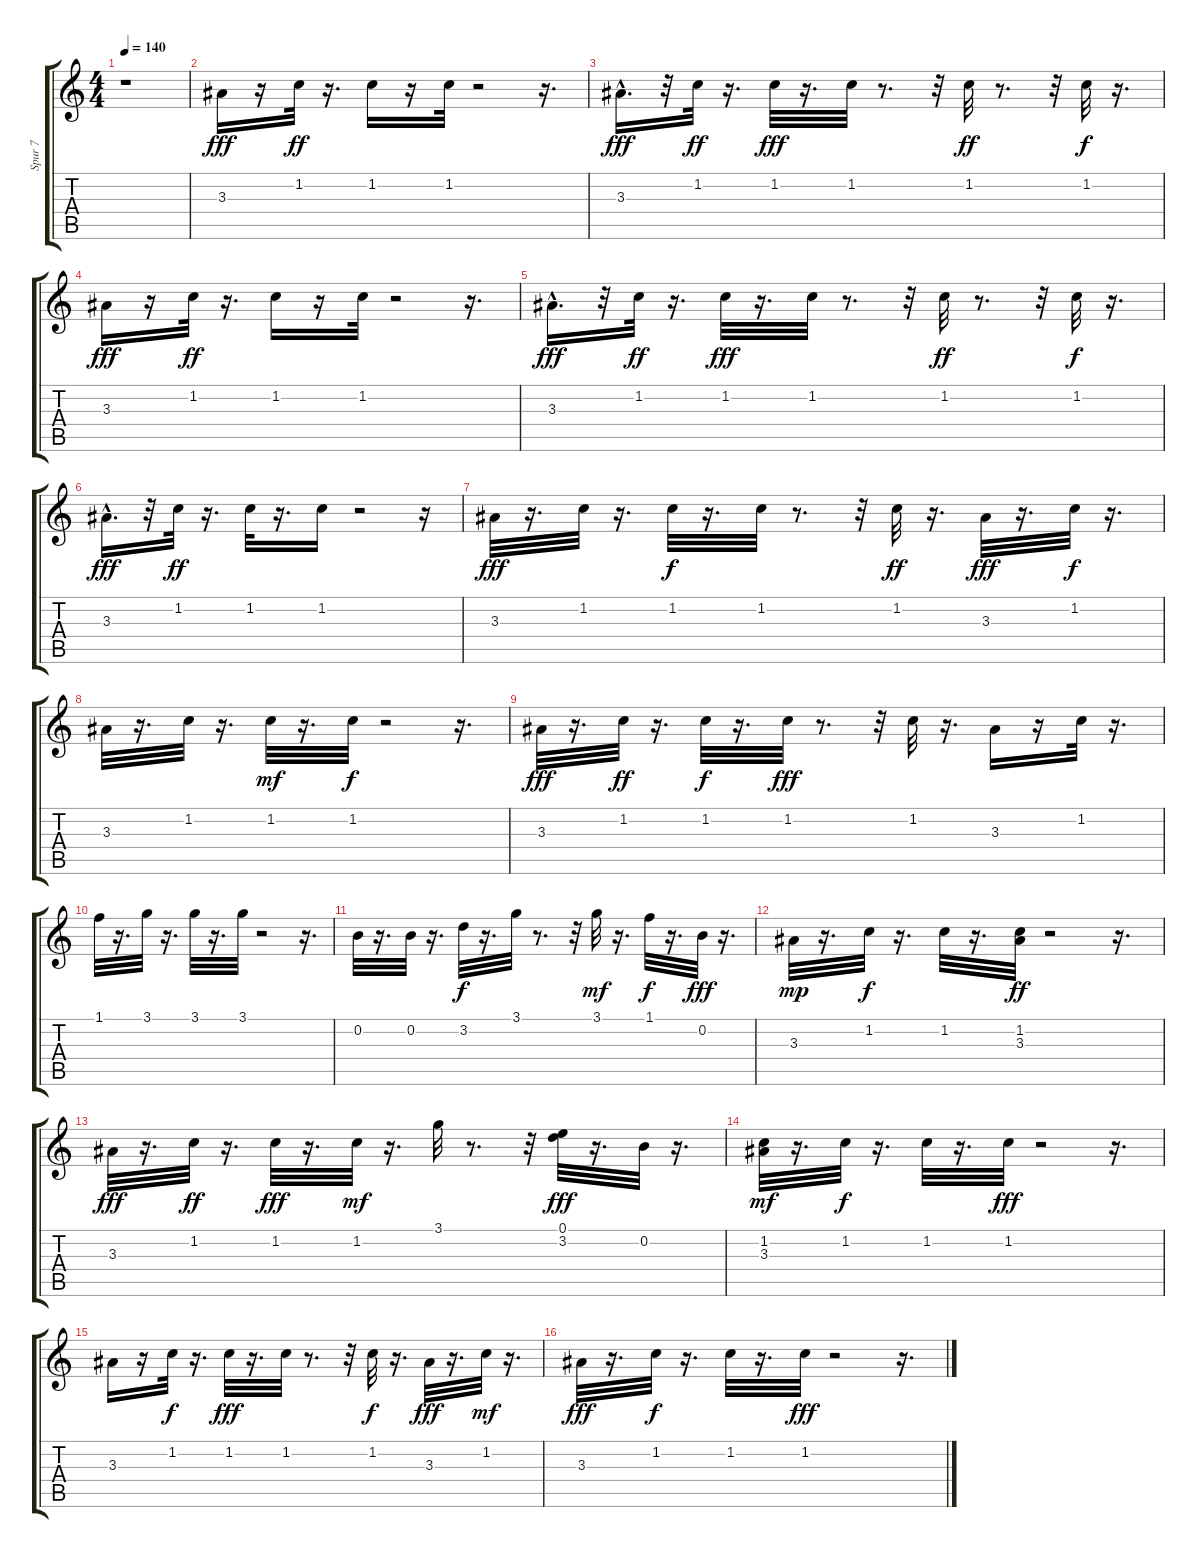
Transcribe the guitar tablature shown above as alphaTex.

\track ("Spur 7" "Spur 7") {instrument electricguitarmuted}
\staff {score tabs}
\tuning (E4 B3 G3 D3 A2 E2) {hide}
\ts (4 4)
\tempo 140
\clef g2
\ks c
r.1{dy fff instrument electricguitarmuted} |
3.3.16 r.16 1.2.32{dy ff} r.16{d} 1.2.16 r.16 1.2.32 r.2 r.16{d} |
3.3{hac}.16{d dy fff} r.32 1.2.32{dy ff} r.16{d} 1.2.32{dy fff} r.16{d} 1.2.32 r.8{d} r.32 1.2.32{dy ff} r.8{d} r.32 1.2.32{dy f} r.16{d} |
3.3.16{dy fff} r.16 1.2.32{dy ff} r.16{d} 1.2.16 r.16 1.2.32 r.2 r.16{d} |
3.3{hac}.16{d dy fff} r.32 1.2.32{dy ff} r.16{d} 1.2.32{dy fff} r.16{d} 1.2.32 r.8{d} r.32 1.2.32{dy ff} r.8{d} r.32 1.2.32{dy f} r.16{d} |
3.3{hac}.16{d dy fff} r.32 1.2.32{dy ff} r.16{d} 1.2.32 r.16{d} 1.2.16 r.2 r.16 |
3.3.32{dy fff} r.16{d} 1.2.32 r.16{d} 1.2.32{dy f} r.16{d} 1.2.32 r.8{d} r.32 1.2.32{dy ff} r.16{d} 3.3.32{dy fff} r.16{d} 1.2.32{dy f} r.16{d} |
3.3.32 r.16{d} 1.2.32 r.16{d} 1.2.32{dy mf} r.16{d} 1.2.32{dy f} r.2 r.16{d} |
3.3.32{dy fff} r.16{d} 1.2.32{dy ff} r.16{d} 1.2.32{dy f} r.16{d} 1.2.32{dy fff} r.8{d} r.32 1.2.32 r.16{d} 3.3.16 r.16 1.2.32 r.16{d} |
1.1.32 r.16{d} 3.1.32 r.16{d} 3.1.32 r.16{d} 3.1.32 r.2 r.16{d} |
0.2.32 r.16{d} 0.2.32 r.16{d} 3.2.32{dy f} r.16{d} 3.1.32 r.8{d} r.32 3.1.32{dy mf} r.16{d} 1.1.32{dy f} r.16{d} 0.2.32{dy fff} r.16{d} |
3.3.32{dy mp} r.16{d} 1.2.32{dy f} r.16{d} 1.2.32 r.16{d} (1.2 3.3).32{dy ff} r.2 r.16{d} |
3.3.32{dy fff} r.16{d} 1.2.32{dy ff} r.16{d} 1.2.32{dy fff} r.16{d} 1.2.32{dy mf} r.16{d} 3.1.32 r.8{d} r.32 (0.1 3.2).32{dy fff} r.16{d} 0.2.32 r.16{d} |
(1.2 3.3).32{dy mf} r.16{d} 1.2.32{dy f} r.16{d} 1.2.32 r.16{d} 1.2.32{dy fff} r.2 r.16{d} |
3.3.16 r.16 1.2.32{dy f} r.16{d} 1.2.32{dy fff} r.16{d} 1.2.32 r.8{d} r.32 1.2.32{dy f} r.16{d} 3.3.32{dy fff} r.16{d} 1.2.32{dy mf} r.16{d} |
3.3.32{dy fff} r.16{d} 1.2.32{dy f} r.16{d} 1.2.32 r.16{d} 1.2.32{dy fff} r.2 r.16{d}
